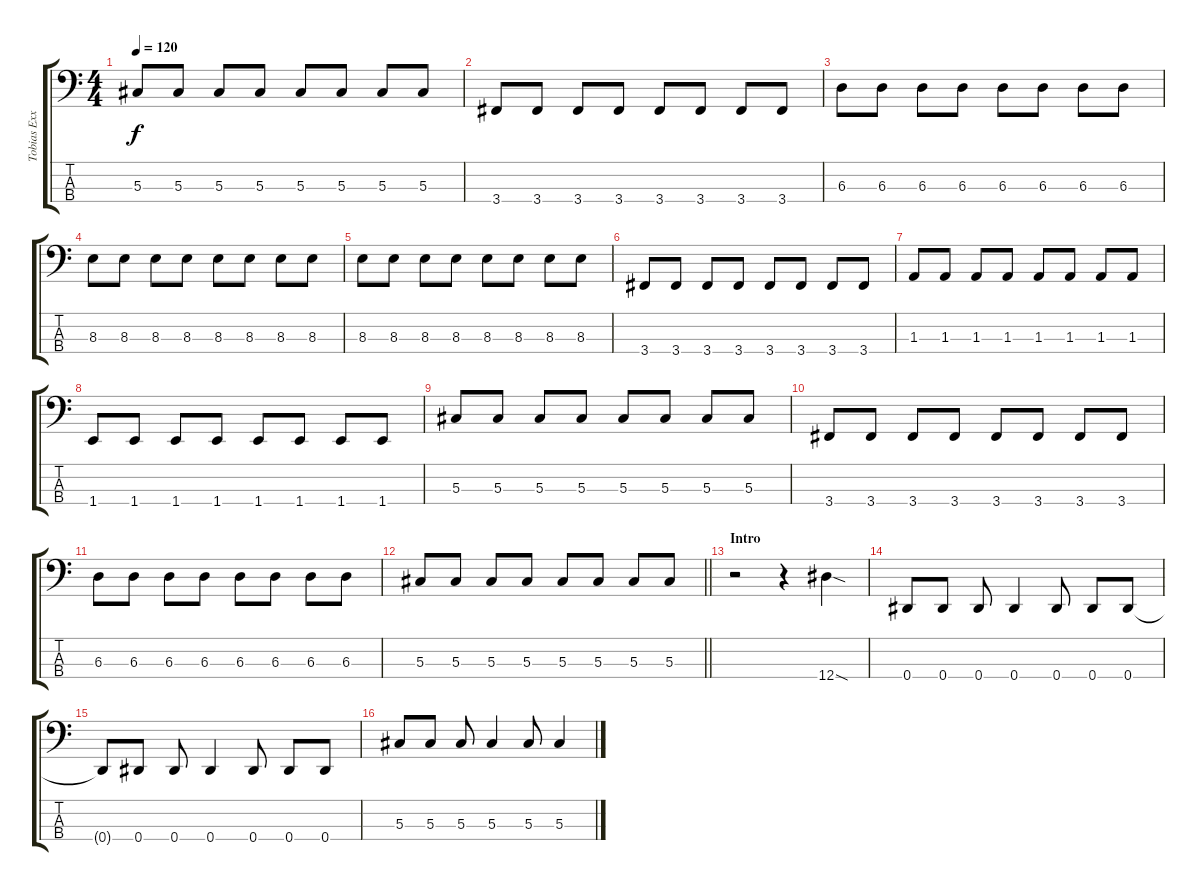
\track ("Tobias Exxel (Bass)" "Tobias Exx") {instrument electricbasspick}
\staff {score tabs}
\tuning (Gb2 Db2 Ab1 Eb1) {hide}
\ts (4 4)
\tempo 120
\clef f4
\ks c
5.3.8{dy f} 5.3.8 5.3.8 5.3.8 5.3.8 5.3.8 5.3.8 5.3.8 |
3.4.8 3.4.8 3.4.8 3.4.8 3.4.8 3.4.8 3.4.8 3.4.8 |
6.3.8 6.3.8 6.3.8 6.3.8 6.3.8 6.3.8 6.3.8 6.3.8 |
8.3.8 8.3.8 8.3.8 8.3.8 8.3.8 8.3.8 8.3.8 8.3.8 |
8.3.8 8.3.8 8.3.8 8.3.8 8.3.8 8.3.8 8.3.8 8.3.8 |
3.4.8 3.4.8 3.4.8 3.4.8 3.4.8 3.4.8 3.4.8 3.4.8 |
1.3.8 1.3.8 1.3.8 1.3.8 1.3.8 1.3.8 1.3.8 1.3.8 |
1.4.8 1.4.8 1.4.8 1.4.8 1.4.8 1.4.8 1.4.8 1.4.8 |
5.3.8 5.3.8 5.3.8 5.3.8 5.3.8 5.3.8 5.3.8 5.3.8 |
3.4.8 3.4.8 3.4.8 3.4.8 3.4.8 3.4.8 3.4.8 3.4.8 |
6.3.8 6.3.8 6.3.8 6.3.8 6.3.8 6.3.8 6.3.8 6.3.8 |
\barLineRight lightlight
5.3.8 5.3.8 5.3.8 5.3.8 5.3.8 5.3.8 5.3.8 5.3.8 |
\section ("" "Intro")
r.2 r.4 12.4{sod}.4 |
0.4.8 0.4.8 0.4.8 0.4.4 0.4.8 0.4.8 0.4.8 |
0.4{t}.8 0.4.8 0.4.8 0.4.4 0.4.8 0.4.8 0.4.8 |
5.3.8 5.3.8 5.3.8 5.3.4 5.3.8 5.3.4
